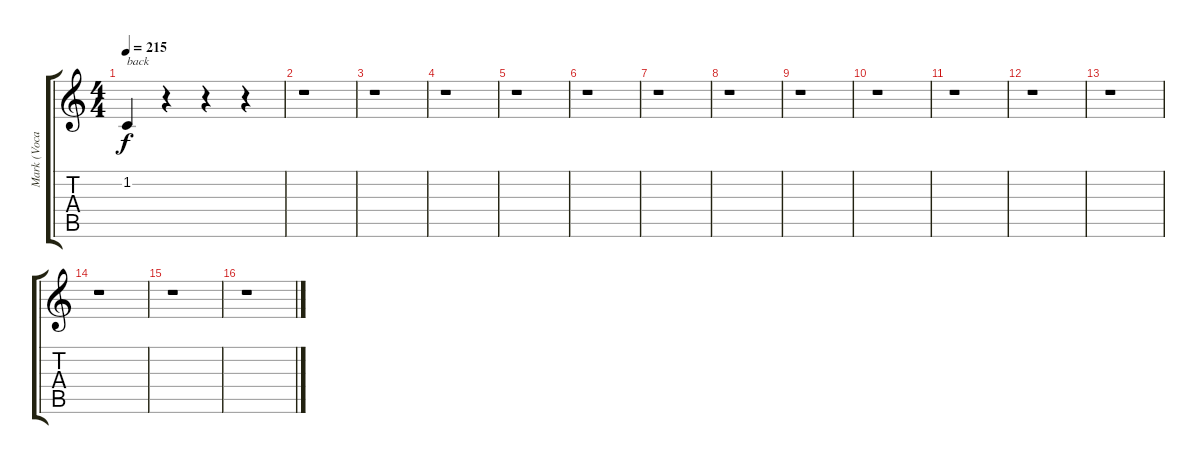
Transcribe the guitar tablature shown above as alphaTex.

\track ("Mark (Vocals)" "Mark (Voca") {instrument oboe}
\staff {score tabs}
\tuning (E4 B3 G3 D3 A2 E2) {hide}
\ts (4 4)
\tempo 215
\clef g2
\ks c
1.2.4{txt "back" dy f} r.4 r.4 r.4 |
r.1 |
r.1 |
r.1 |
r.1 |
r.1 |
r.1 |
r.1 |
r.1 |
r.1 |
r.1 |
r.1 |
r.1 |
r.1 |
r.1 |
r.1
